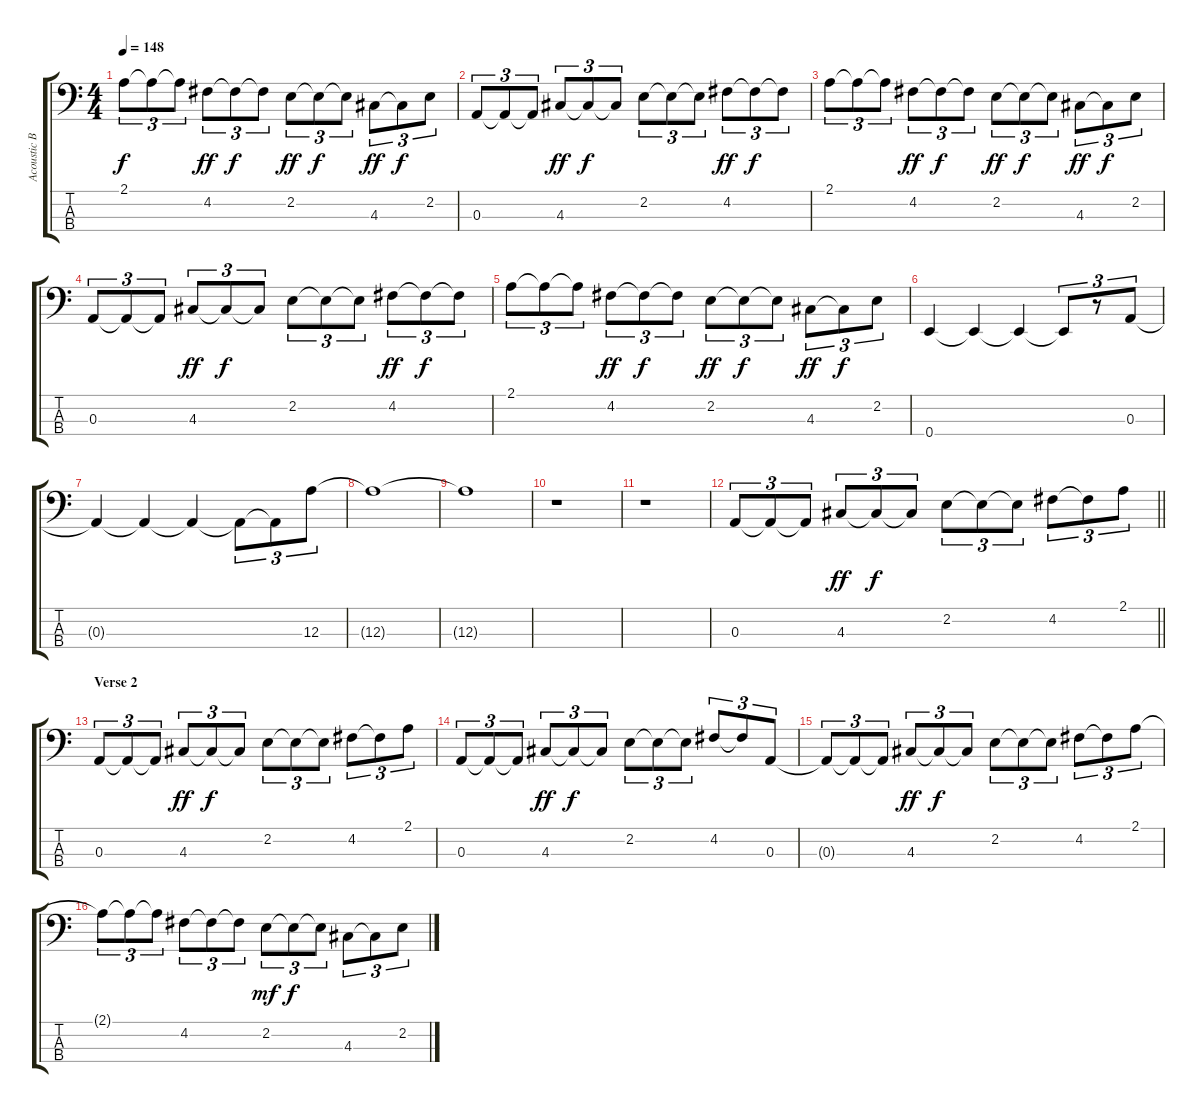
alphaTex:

\track ("Acoustic Bass" "Acoustic B") {instrument acousticbass}
\staff {score tabs}
\tuning (G2 D2 A1 E1) {hide}
\ts (4 4)
\tempo 148
\clef f4
\ks c
2.1.8{tu (3 2) dy f} 2.1{t}.8{tu (3 2)} 2.1{t}.8{tu (3 2)} 4.2.8{tu (3 2) dy ff} 4.2{t}.8{tu (3 2) dy f} 4.2{t}.8{tu (3 2)} 2.2.8{tu (3 2) dy ff} 2.2{t}.8{tu (3 2) dy f} 2.2{t}.8{tu (3 2)} 4.3.8{tu (3 2) dy ff} 4.3{t}.8{tu (3 2) dy f} 2.2.8{tu (3 2)} |
0.3.8{tu (3 2)} 0.3{t}.8{tu (3 2)} 0.3{t}.8{tu (3 2)} 4.3.8{tu (3 2) dy ff} 4.3{t}.8{tu (3 2) dy f} 4.3{t}.8{tu (3 2)} 2.2.8{tu (3 2)} 2.2{t}.8{tu (3 2)} 2.2{t}.8{tu (3 2)} 4.2.8{tu (3 2) dy ff} 4.2{t}.8{tu (3 2) dy f} 4.2{t}.8{tu (3 2)} |
2.1.8{tu (3 2)} 2.1{t}.8{tu (3 2)} 2.1{t}.8{tu (3 2)} 4.2.8{tu (3 2) dy ff} 4.2{t}.8{tu (3 2) dy f} 4.2{t}.8{tu (3 2)} 2.2.8{tu (3 2) dy ff} 2.2{t}.8{tu (3 2) dy f} 2.2{t}.8{tu (3 2)} 4.3.8{tu (3 2) dy ff} 4.3{t}.8{tu (3 2) dy f} 2.2.8{tu (3 2)} |
0.3.8{tu (3 2)} 0.3{t}.8{tu (3 2)} 0.3{t}.8{tu (3 2)} 4.3.8{tu (3 2) dy ff} 4.3{t}.8{tu (3 2) dy f} 4.3{t}.8{tu (3 2)} 2.2.8{tu (3 2)} 2.2{t}.8{tu (3 2)} 2.2{t}.8{tu (3 2)} 4.2.8{tu (3 2) dy ff} 4.2{t}.8{tu (3 2) dy f} 4.2{t}.8{tu (3 2)} |
2.1.8{tu (3 2)} 2.1{t}.8{tu (3 2)} 2.1{t}.8{tu (3 2)} 4.2.8{tu (3 2) dy ff} 4.2{t}.8{tu (3 2) dy f} 4.2{t}.8{tu (3 2)} 2.2.8{tu (3 2) dy ff} 2.2{t}.8{tu (3 2) dy f} 2.2{t}.8{tu (3 2)} 4.3.8{tu (3 2) dy ff} 4.3{t}.8{tu (3 2) dy f} 2.2.8{tu (3 2)} |
0.4.4 0.4{t}.4 0.4{t}.4 0.4{t}.8{tu (3 2)} r.8{tu (3 2)} 0.3.8{tu (3 2)} |
0.3{t}.4 0.3{t}.4 0.3{t}.4 0.3{t}.8{tu (3 2)} 0.3{t}.8{tu (3 2)} 12.3.8{tu (3 2)} |
12.3{t}.1 |
12.3{t}.1 |
r.1 |
r.1 |
\barLineRight lightlight
0.3.8{tu (3 2)} 0.3{t}.8{tu (3 2)} 0.3{t}.8{tu (3 2)} 4.3.8{tu (3 2) dy ff} 4.3{t}.8{tu (3 2) dy f} 4.3{t}.8{tu (3 2)} 2.2.8{tu (3 2)} 2.2{t}.8{tu (3 2)} 2.2{t}.8{tu (3 2)} 4.2.8{tu (3 2)} 4.2{t}.8{tu (3 2)} 2.1.8{tu (3 2)} |
\section ("" "Verse 2")
0.3.8{tu (3 2)} 0.3{t}.8{tu (3 2)} 0.3{t}.8{tu (3 2)} 4.3.8{tu (3 2) dy ff} 4.3{t}.8{tu (3 2) dy f} 4.3{t}.8{tu (3 2)} 2.2.8{tu (3 2)} 2.2{t}.8{tu (3 2)} 2.2{t}.8{tu (3 2)} 4.2.8{tu (3 2)} 4.2{t}.8{tu (3 2)} 2.1.8{tu (3 2)} |
0.3.8{tu (3 2)} 0.3{t}.8{tu (3 2)} 0.3{t}.8{tu (3 2)} 4.3.8{tu (3 2) dy ff} 4.3{t}.8{tu (3 2) dy f} 4.3{t}.8{tu (3 2)} 2.2.8{tu (3 2)} 2.2{t}.8{tu (3 2)} 2.2{t}.8{tu (3 2)} 4.2.8{tu (3 2)} 4.2{t}.8{tu (3 2)} 0.3.8{tu (3 2)} |
0.3{t}.8{tu (3 2)} 0.3{t}.8{tu (3 2)} 0.3{t}.8{tu (3 2)} 4.3.8{tu (3 2) dy ff} 4.3{t}.8{tu (3 2) dy f} 4.3{t}.8{tu (3 2)} 2.2.8{tu (3 2)} 2.2{t}.8{tu (3 2)} 2.2{t}.8{tu (3 2)} 4.2.8{tu (3 2)} 4.2{t}.8{tu (3 2)} 2.1.8{tu (3 2)} |
2.1{t}.8{tu (3 2)} 2.1{t}.8{tu (3 2)} 2.1{t}.8{tu (3 2)} 4.2.8{tu (3 2)} 4.2{t}.8{tu (3 2)} 4.2{t}.8{tu (3 2)} 2.2.8{tu (3 2) dy mf} 2.2{t}.8{tu (3 2) dy f} 2.2{t}.8{tu (3 2)} 4.3.8{tu (3 2)} 4.3{t}.8{tu (3 2)} 2.2.8{tu (3 2)}
